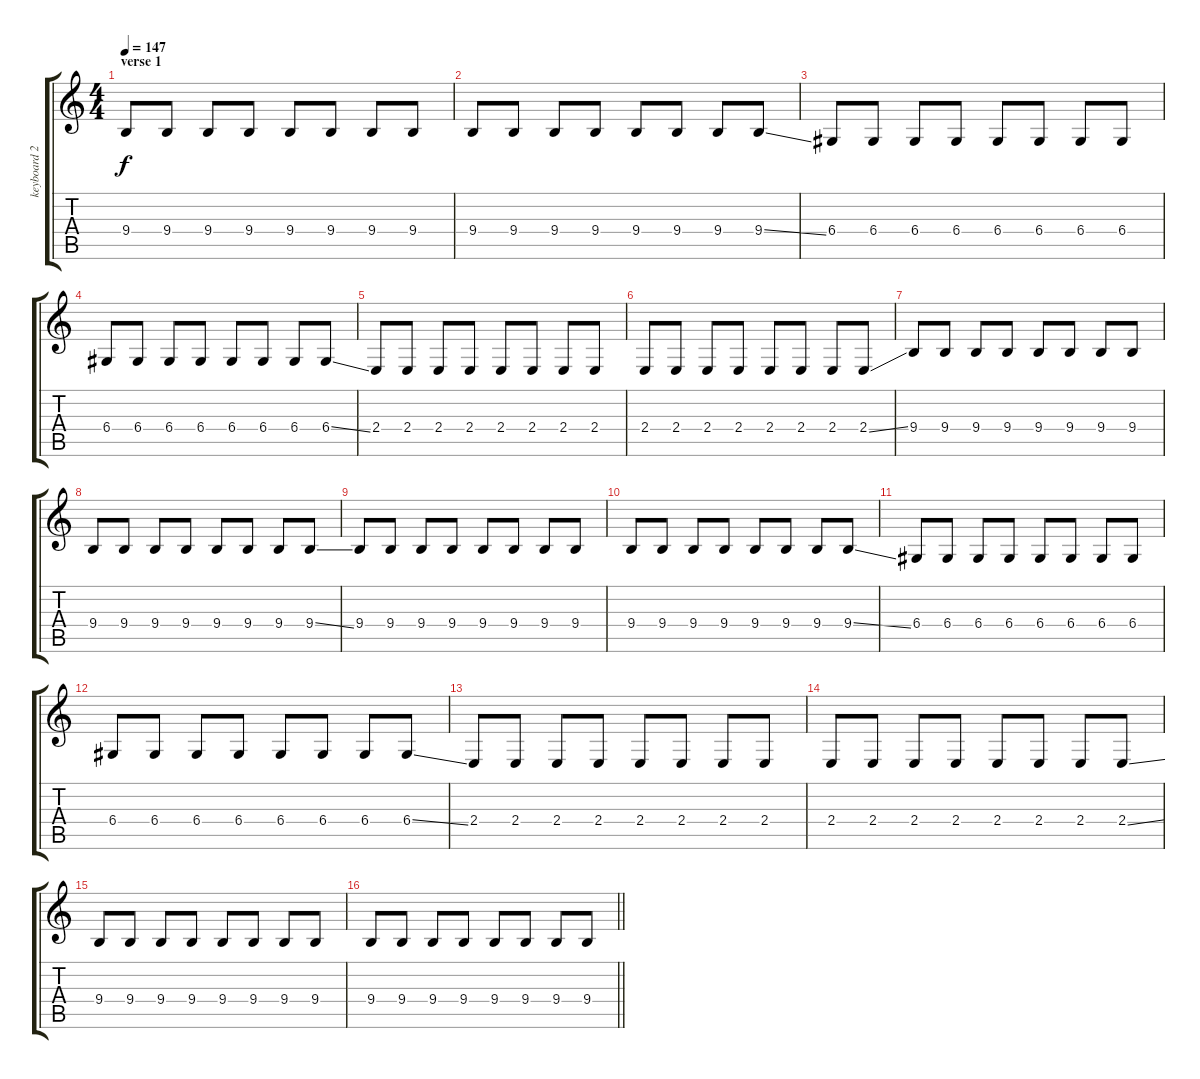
\track ("keyboard 2" "keyboard 2") {instrument fx8scifi}
\staff {score tabs}
\tuning (E4 B3 G3 D3 A2 E2) {hide}
\ts (4 4)
\section ("" "verse 1")
\tempo 147
\clef g2
\ks c
9.4.8{dy f} 9.4.8 9.4.8 9.4.8 9.4.8 9.4.8 9.4.8 9.4.8 |
9.4.8 9.4.8 9.4.8 9.4.8 9.4.8 9.4.8 9.4.8 9.4{ss}.8 |
6.4.8 6.4.8 6.4.8 6.4.8 6.4.8 6.4.8 6.4.8 6.4.8 |
6.4.8 6.4.8 6.4.8 6.4.8 6.4.8 6.4.8 6.4.8 6.4{ss}.8 |
2.4.8 2.4.8 2.4.8 2.4.8 2.4.8 2.4.8 2.4.8 2.4.8 |
2.4.8 2.4.8 2.4.8 2.4.8 2.4.8 2.4.8 2.4.8 2.4{ss}.8 |
9.4.8 9.4.8 9.4.8 9.4.8 9.4.8 9.4.8 9.4.8 9.4.8 |
9.4.8 9.4.8 9.4.8 9.4.8 9.4.8 9.4.8 9.4.8 9.4{ss}.8 |
9.4.8 9.4.8 9.4.8 9.4.8 9.4.8 9.4.8 9.4.8 9.4.8 |
9.4.8 9.4.8 9.4.8 9.4.8 9.4.8 9.4.8 9.4.8 9.4{ss}.8 |
6.4.8 6.4.8 6.4.8 6.4.8 6.4.8 6.4.8 6.4.8 6.4.8 |
6.4.8 6.4.8 6.4.8 6.4.8 6.4.8 6.4.8 6.4.8 6.4{ss}.8 |
2.4.8 2.4.8 2.4.8 2.4.8 2.4.8 2.4.8 2.4.8 2.4.8 |
2.4.8 2.4.8 2.4.8 2.4.8 2.4.8 2.4.8 2.4.8 2.4{ss}.8 |
9.4.8 9.4.8 9.4.8 9.4.8 9.4.8 9.4.8 9.4.8 9.4.8 |
\barLineRight lightlight
9.4.8 9.4.8 9.4.8 9.4.8 9.4.8 9.4.8 9.4.8 9.4{ss}.8
